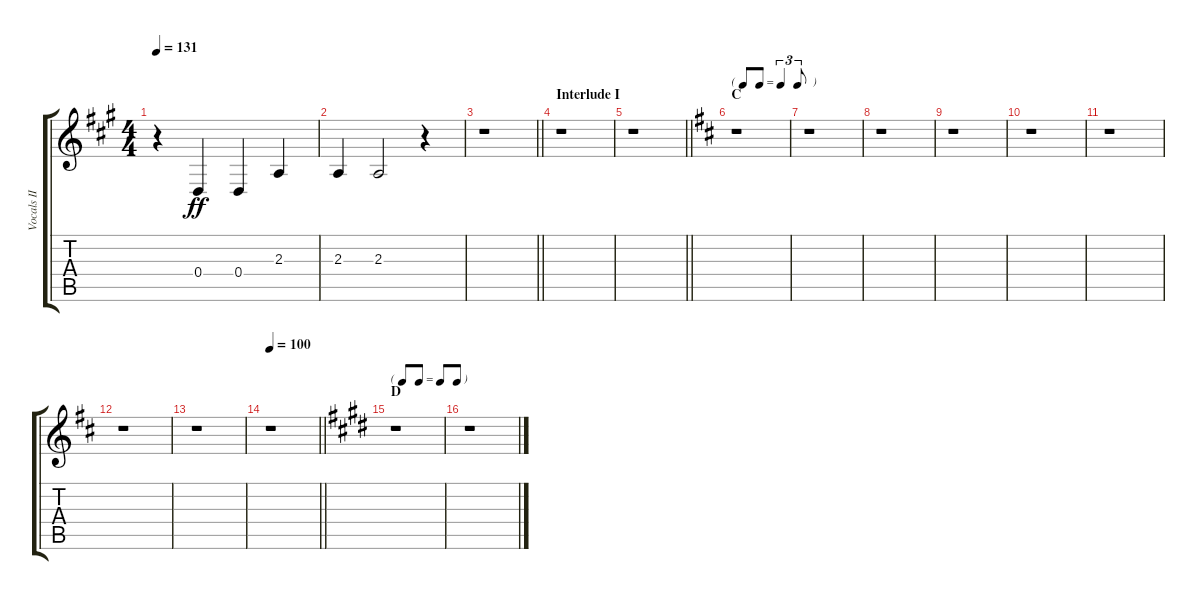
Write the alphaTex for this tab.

\track ("Vocals II" "Vocals II") {instrument voiceoohs}
\staff {score tabs}
\tuning (E4 B3 G3 D3 A2 E2) {hide}
\ts (4 4)
\tempo 131
\clef g2
\ks a
r.4{dy ff} 0.4.4 0.4.4 2.3.4 |
2.3.4 2.3.2 r.4 |
\barLineRight lightlight
r.1 |
\section ("" "Interlude I")
r.1 |
\barLineRight lightlight
r.1 |
\tf triplet8th
\section ("" "C")
\ks d
r.1 |
r.1 |
r.1 |
r.1 |
r.1 |
r.1 |
r.1 |
r.1 |
\tempo 100
\barLineRight lightlight
r.1 |
\tf none
\section ("" "D")
\ks e
r.1 |
r.1
